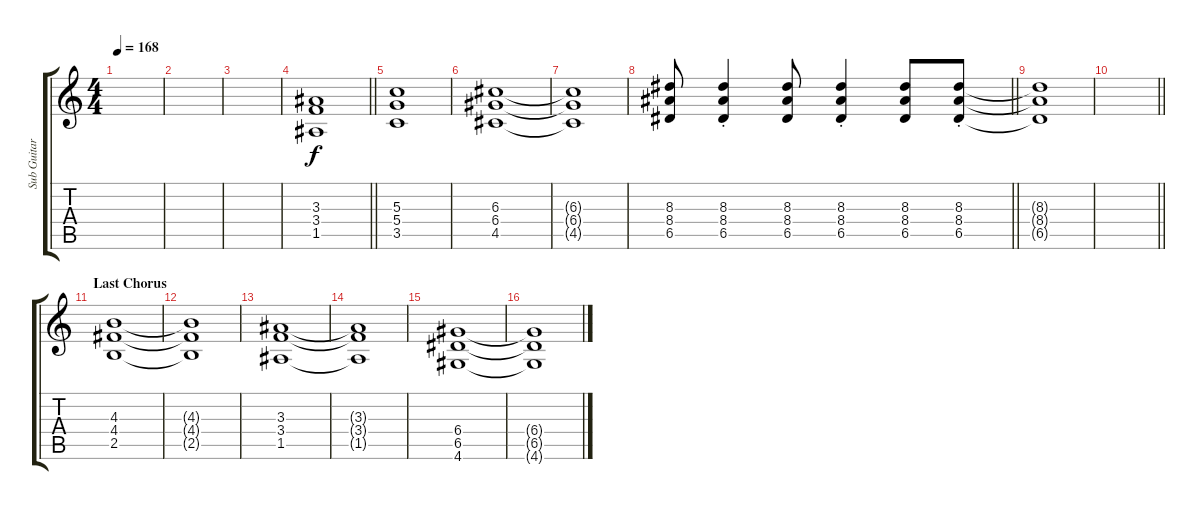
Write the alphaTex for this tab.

\track ("Sub Guitar" "Sub Guitar") {instrument distortionguitar}
\staff {score tabs}
\tuning (E4 B3 G3 D3 A2 E2) {hide}
\ts (4 4)
\tempo 168
\clef g2
\ks c
|
|
|
\barLineRight lightlight
(3.3 3.4 1.5).1 |
(5.3 5.4 3.5).1 |
(6.3 6.4 4.5).1 |
(6.3{t} 6.4{t} 4.5{t}).1 |
\barLineRight lightlight
(8.3 8.4 6.5).8 (8.3{st} 8.4{st} 6.5{st}).4 (8.3 8.4 6.5).8 (8.3{st} 8.4{st} 6.5{st}).4 (8.3 8.4 6.5).8 (8.3{st} 8.4{st} 6.5{st}).8 |
(8.3{t} 8.4{t} 6.5{t}).1 |
\barLineRight lightlight
|
\section ("" "Last Chorus")
(4.3 4.4 2.5).1 |
(4.3{t} 4.4{t} 2.5{t}).1 |
(3.3 3.4 1.5).1 |
(3.3{t} 3.4{t} 1.5{t}).1 |
(6.4 6.5 4.6).1 |
(6.4{t} 6.5{t} 4.6{t}).1
